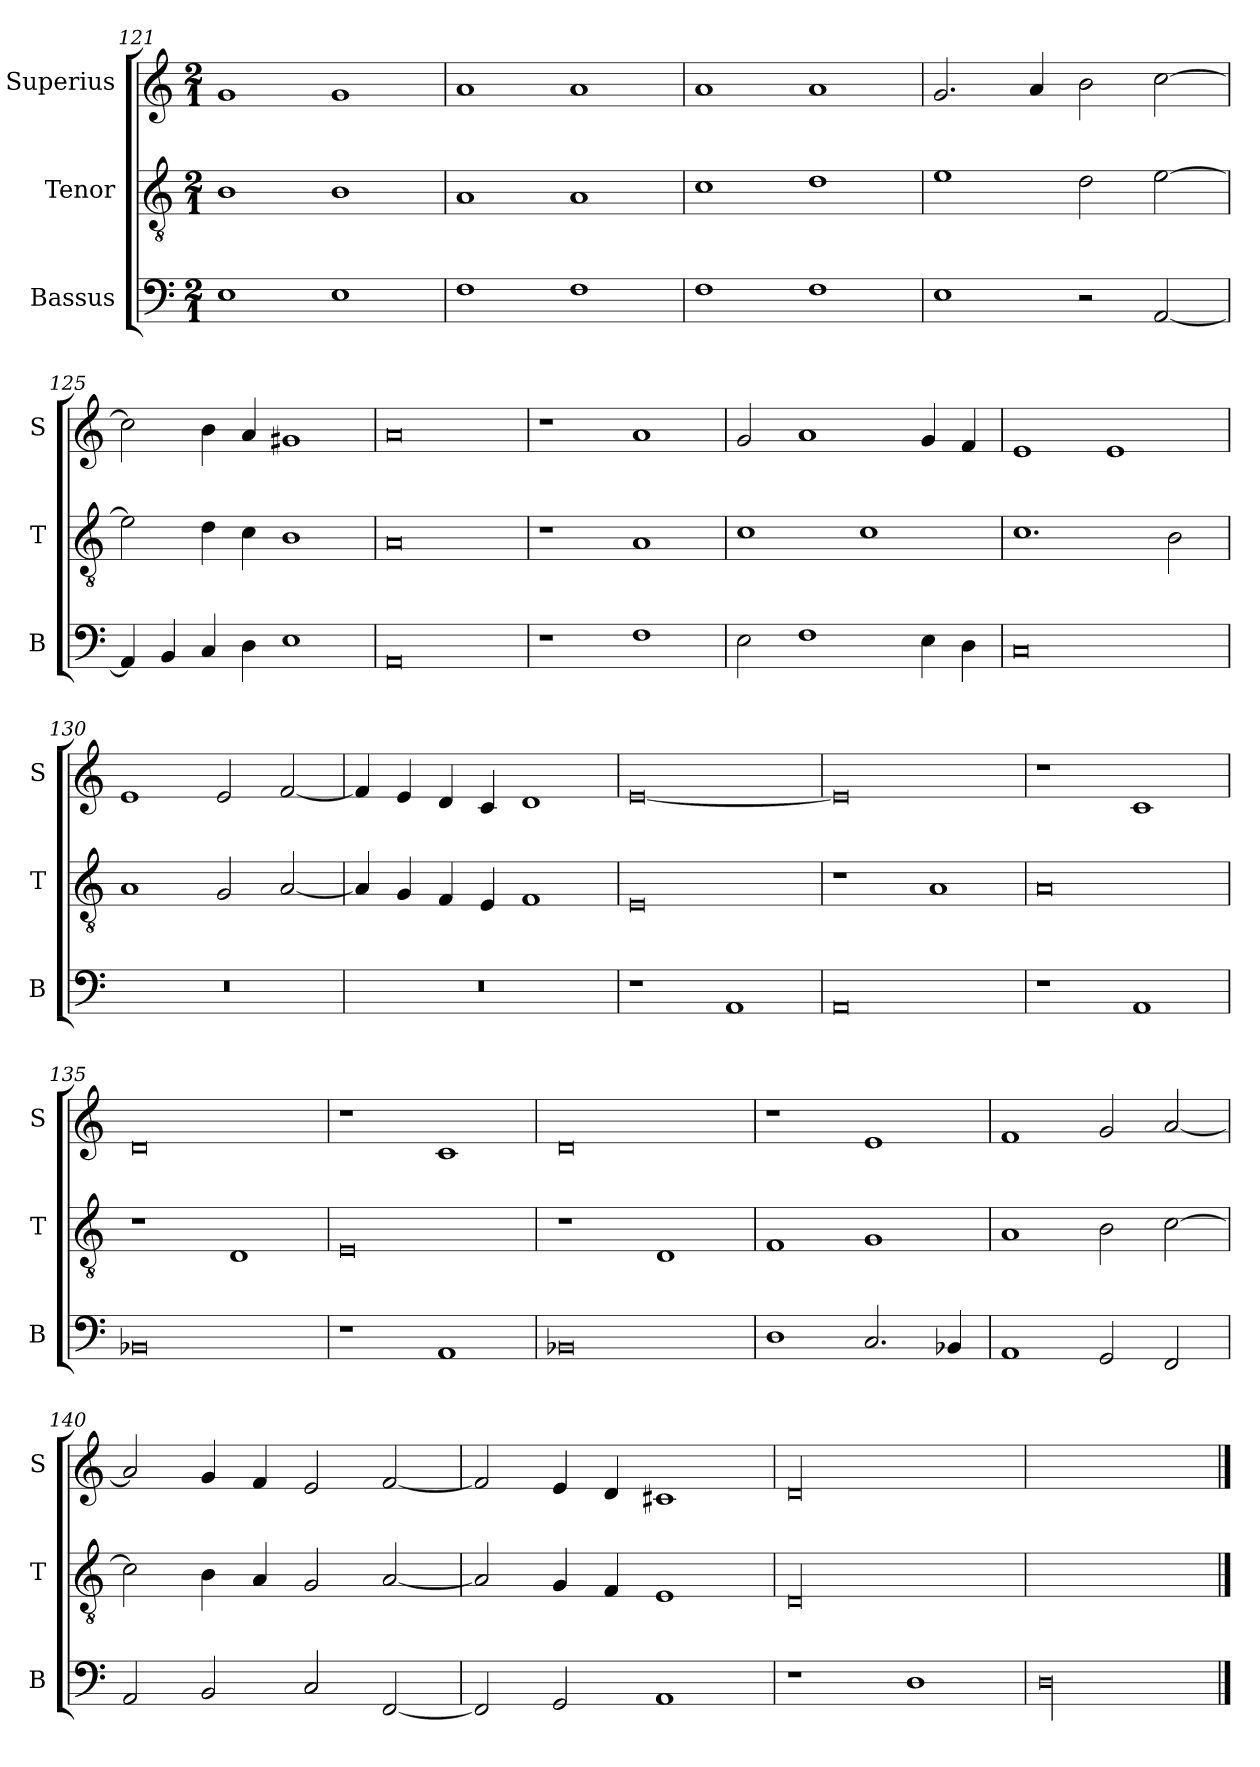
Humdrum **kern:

**kern	**kern	**kern
*part3	*part2	*part1
*staff3	*staff2	*staff1
*I"Bassus	*I"Tenor	*I"Superius
*I'B	*I'T	*I'S
*clefF4	*clefGv2	*clefG2
*k[]	*k[]	*k[]
*M2/1	*M2/1	*M2/1
=121	=121	=121
1E	1B	1g
1E	1B	1g
=122	=122	=122
1F	1A	1a
1F	1A	1a
=123	=123	=123
1F	1c	1a
1F	1d	1a
=124	=124	=124
1E	1e	2.g/
.	.	4a/
2r	2d\	2b\
[2AA/	[2e\	[2cc\
=125	=125	=125
4AA/]	2e\]	2cc\]
4BB/	.	.
4C/	4d\	4b\
4D\	4c\	4a/
1E	1B	1g#X
=126	=126	=126
0AA	0A	0a
=127	=127	=127
1r	1r	1r
1F	1A	1a
=128	=128	=128
2E\	1c	2g/
1F	.	1a
.	1c	.
4E\	.	4g/
4D\	.	4f/
=129	=129	=129
0C	1.c	1e
.	.	1e
.	2B\	.
=130	=130	=130
0r	1A	1e
.	2G/	2e/
.	[2A/	[2f/
=131	=131	=131
0r	4A/]	4f/]
.	4G/	4e/
.	4F/	4d/
.	4E/	4c/
.	1F	1d
=132	=132	=132
1r	0E	[0e
1AA	.	.
=133	=133	=133
0AA	1r	0e]
.	1A	.
=134	=134	=134
1r	0A	1r
1AA	.	1c
=135	=135	=135
0BB-X	1r	0d
.	1D	.
=136	=136	=136
1r	0E	1r
1AA	.	1c
=137	=137	=137
0BB-X	1r	0d
.	1D	.
=138	=138	=138
1D	1F	1r
2.C/	1G	1e
4BB-X/	.	.
=139	=139	=139
1AA	1A	1f
2GG/	2B\	2g/
2FF/	[2c\	[2a/
=140	=140	=140
2AA/	2c\]	2a/]
2BB/	4B\	4g/
.	4A/	4f/
2C/	2G/	2e/
[2FF/	[2A/	[2f/
=141	=141	=141
2FF/]	2A/]	2f/]
2GG/	4G/	4e/
.	4F/	4d/
1AA	1E	1c#X
=142	=142	=142
!	!LO:N:vis=00	!LO:N:vis=00
1r	0D	0d
1D	.	.
=143	=143	=143
!LO:N:vis=00	!	!
0D	0Dyy	0dyy
==	==	==
*-	*-	*-
